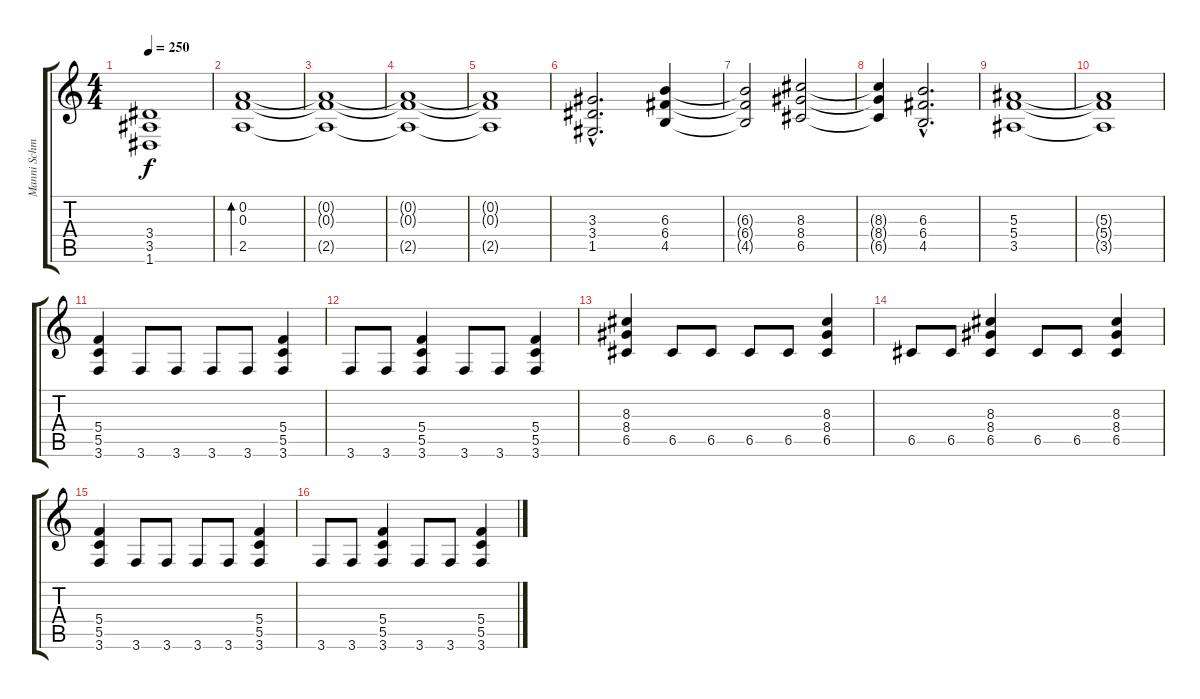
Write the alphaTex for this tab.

\track ("Manni Schmidt (Solista & Rítmica)" "Manni Schm") {instrument overdrivenguitar}
\staff {score tabs}
\tuning (D4 A3 F3 C3 G2 D2) {hide}
\ts (4 4)
\tempo 250
\clef g2
\ks c
(3.4{t} 3.5{t} 1.6{t}).1{dy f} |
(0.2 0.3 2.5).1{bd 480} |
(0.2{t} 0.3{t} 2.5{t}).1 |
(0.2{t} 0.3{t} 2.5{t}).1 |
(0.2{t} 0.3{t} 2.5{t}).1 |
(3.3{hac} 3.4{hac} 1.5{hac}).2{d} (6.3 6.4 4.5).4 |
(6.3{t} 6.4{t} 4.5{t}).2 (8.3 8.4 6.5).2 |
(8.3{t} 8.4{t} 6.5{t}).4 (6.3{hac} 6.4{hac} 4.5{hac}).2{d} |
(5.3 5.4 3.5).1 |
(5.3{t} 5.4{t} 3.5{t}).1 |
(5.4 5.5 3.6).4 3.6.8 3.6.8 3.6.8 3.6.8 (5.4 5.5 3.6).4 |
3.6.8 3.6.8 (5.4 5.5 3.6).4 3.6.8 3.6.8 (5.4 5.5 3.6).4 |
(8.3 8.4 6.5).4 6.5.8 6.5.8 6.5.8 6.5.8 (8.3 8.4 6.5).4 |
6.5.8 6.5.8 (8.3 8.4 6.5).4 6.5.8 6.5.8 (8.3 8.4 6.5).4 |
(5.4 5.5 3.6).4 3.6.8 3.6.8 3.6.8 3.6.8 (5.4 5.5 3.6).4 |
3.6.8 3.6.8 (5.4 5.5 3.6).4 3.6.8 3.6.8 (5.4 5.5 3.6).4
